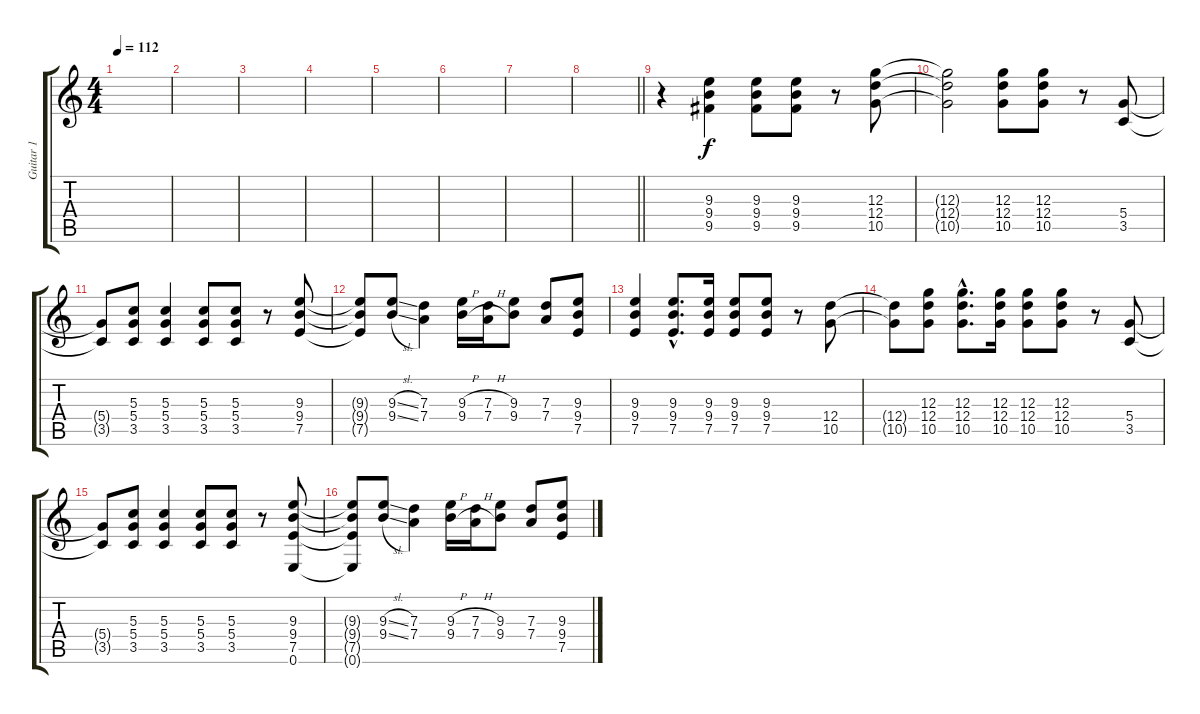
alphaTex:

\track ("Guitar 1" "Guitar 1") {instrument overdrivenguitar}
\staff {score tabs}
\tuning (E4 B3 G3 D3 A2 E2) {hide}
\ts (4 4)
\tempo 112
\clef g2
\ks c
|
|
|
|
|
|
|
\barLineRight lightlight
|
r.4 (9.3 9.4 9.5).4 (9.3 9.4 9.5).8 (9.3 9.4 9.5).8 r.8 (12.3 12.4 10.5).8 |
(12.3{t} 12.4{t} 10.5{t}).2 (12.3 12.4 10.5).8 (12.3 12.4 10.5).8 r.8 (5.4 3.5).8 |
(5.4{t} 3.5{t}).8 (5.3 5.4 3.5).8 (5.3 5.4 3.5).4 (5.3 5.4 3.5).8 (5.3 5.4 3.5).8 r.8 (9.3 9.4 7.5).8 |
(9.3{t} 9.4{t} 7.5{t}).8 (9.3{sl} 9.4{sl}).8 (7.3 7.4).4 (9.3{h} 9.4{h}).16 (7.3{h} 7.4{h}).16 (9.3 9.4).8 (7.3 7.4).8 (9.3 9.4 7.5).8 |
(9.3 9.4 7.5).4 (9.3{hac} 9.4{hac} 7.5{hac}).8{d} (9.3 9.4 7.5).16 (9.3 9.4 7.5).8 (9.3 9.4 7.5).8 r.8 (12.4 10.5).8 |
(12.4{t} 10.5{t}).8 (12.3 12.4 10.5).8 (12.3{hac} 12.4{hac} 10.5{hac}).8{d} (12.3 12.4 10.5).16 (12.3 12.4 10.5).8 (12.3 12.4 10.5).8 r.8 (5.4 3.5).8 |
(5.4{t} 3.5{t}).8 (5.3 5.4 3.5).8 (5.3 5.4 3.5).4 (5.3 5.4 3.5).8 (5.3 5.4 3.5).8 r.8 (9.3 9.4 7.5 0.6).8 |
(9.3{t} 9.4{t} 7.5{t} 0.6{t}).8 (9.3{sl} 9.4{sl}).8 (7.3 7.4).4 (9.3{h} 9.4{h}).16 (7.3{h} 7.4{h}).16 (9.3 9.4).8 (7.3 7.4).8 (9.3 9.4 7.5).8
